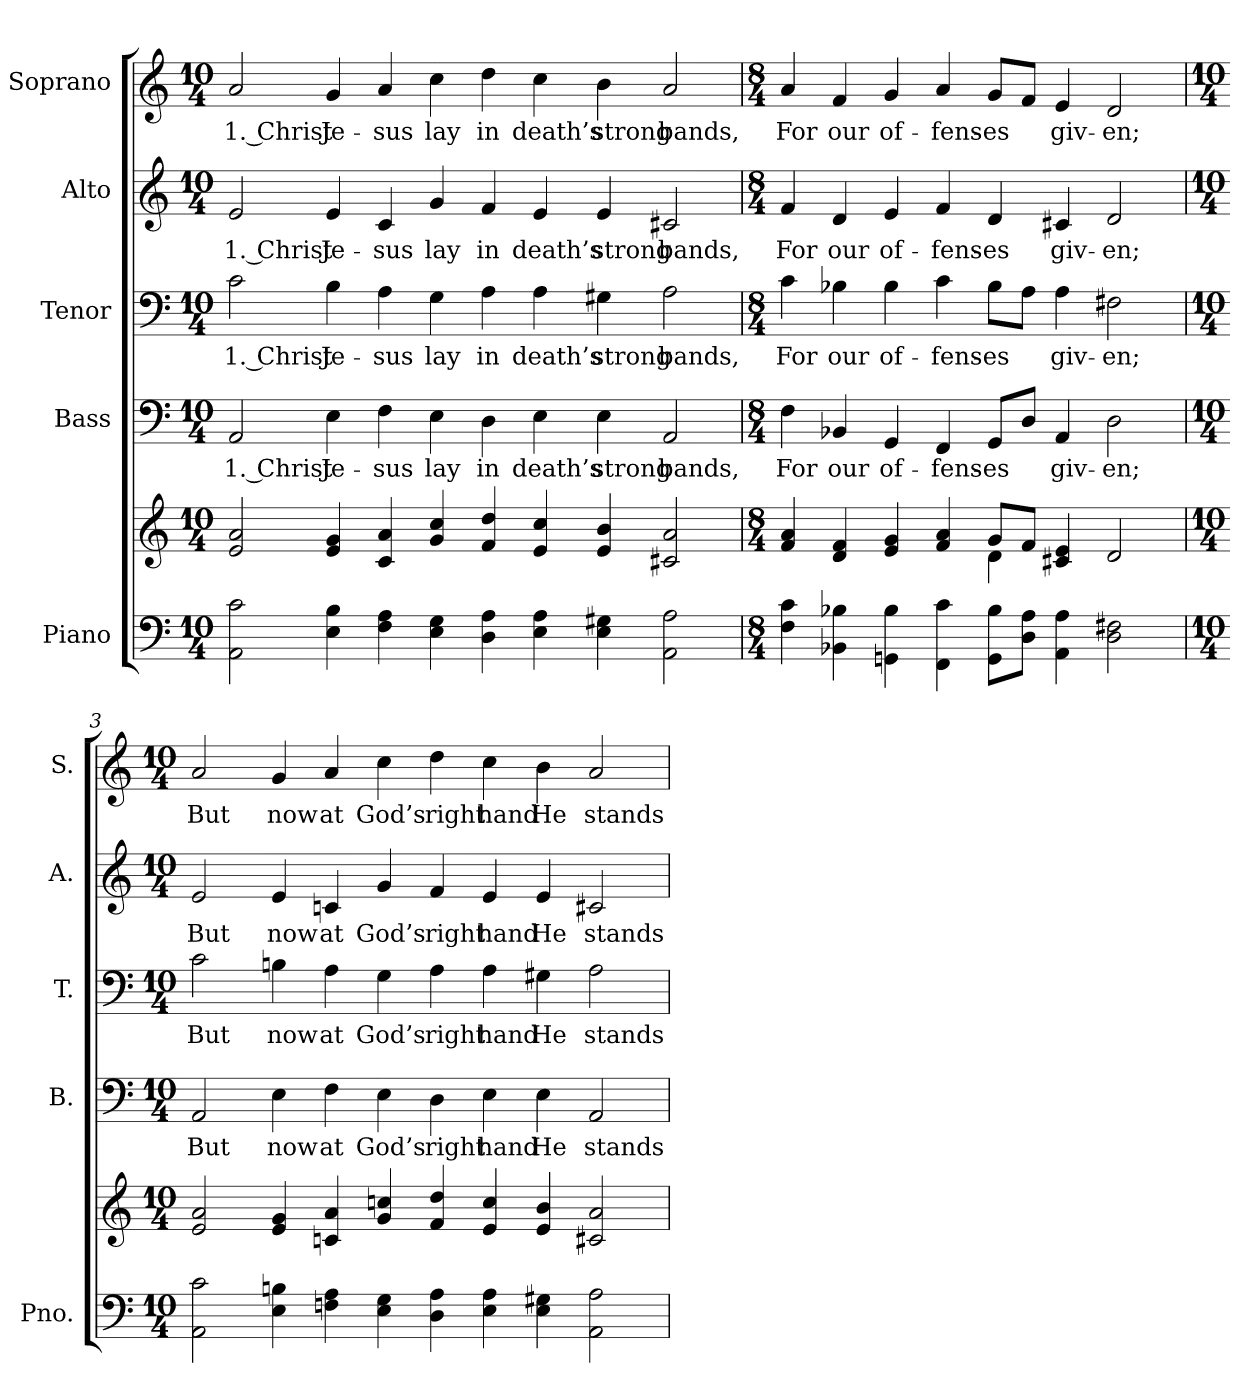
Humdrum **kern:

**kern	**kern	**kern	**text	**kern	**text	**kern	**text	**kern	**text
*part5	*part5	*part4	*part4	*part3	*part3	*part2	*part2	*part1	*part1
*staff6	*staff5	*staff4	*staff4	*staff3	*staff3	*staff2	*staff2	*staff1	*staff1
*I"Piano	*	*I"Bass	*	*I"Tenor	*	*I"Alto	*	*I"Soprano	*
*I'Pno.	*	*I'B.	*	*I'T.	*	*I'A.	*	*I'S.	*
!!LO:PB:g=z
*clefF4	*clefG2	*clefF4	*	*clefF4	*	*clefG2	*	*clefG2	*
*k[]	*k[]	*k[]	*	*k[]	*	*k[]	*	*k[]	*
*C:	*C:	*C:	*	*C:	*	*C:	*	*C:	*
*M10/4	*M10/4	*M10/4	*	*M10/4	*	*M10/4	*	*M10/4	*
*MM135	*MM135	*MM135	*	*MM135	*	*MM135	*	*MM135	*
=1	=1	=1	=1	=1	=1	=1	=1	=1	=1
!	!	!	!LO:LY:b:color=#000000	!	!	!	!	!	!
!	!	!	!	!	!LO:LY:b:color=#000000	!	!	!	!
!	!	!	!	!	!	!	!LO:LY:b:color=#000000	!	!
!	!	!	!	!	!	!	!	!	!LO:LY:b:color=#000000
2AAi\ 2ci	2ei/ 2ai	2AAi/	1. Christ	2ci\	1. Christ	2ei/	1. Christ	2ai/	1. Christ
!	!	!	!LO:LY:b:color=#000000	!	!	!	!	!	!
!	!	!	!	!	!LO:LY:b:color=#000000	!	!	!	!
!	!	!	!	!	!	!	!LO:LY:b:color=#000000	!	!
!	!	!	!	!	!	!	!	!	!LO:LY:b:color=#000000
4Ei\ 4Bi	4ei/ 4gi	4Ei\	Je-	4Bi\	Je-	4ei/	Je-	4gi/	Je-
!	!	!	!LO:LY:b:color=#000000	!	!	!	!	!	!
!	!	!	!	!	!LO:LY:b:color=#000000	!	!	!	!
!	!	!	!	!	!	!	!LO:LY:b:color=#000000	!	!
!	!	!	!	!	!	!	!	!	!LO:LY:b:color=#000000
4Fi\ 4Ai	4ci/ 4ai	4Fi\	-sus	4Ai\	-sus	4ci/	-sus	4ai/	-sus
!	!	!	!LO:LY:b:color=#000000	!	!	!	!	!	!
!	!	!	!	!	!LO:LY:b:color=#000000	!	!	!	!
!	!	!	!	!	!	!	!LO:LY:b:color=#000000	!	!
!	!	!	!	!	!	!	!	!	!LO:LY:b:color=#000000
4Ei\ 4Gi	4gi/ 4cci	4Ei\	lay	4Gi\	lay	4gi/	lay	4cci\	lay
!	!	!	!LO:LY:b:color=#000000	!	!	!	!	!	!
!	!	!	!	!	!LO:LY:b:color=#000000	!	!	!	!
!	!	!	!	!	!	!	!LO:LY:b:color=#000000	!	!
!	!	!	!	!	!	!	!	!	!LO:LY:b:color=#000000
4Di\ 4Ai	4fi/ 4ddi	4Di\	in	4Ai\	in	4fi/	in	4ddi\	in
!	!	!	!LO:LY:b:color=#000000	!	!	!	!	!	!
!	!	!	!	!	!LO:LY:b:color=#000000	!	!	!	!
!	!	!	!	!	!	!	!LO:LY:b:color=#000000	!	!
!	!	!	!	!	!	!	!	!	!LO:LY:b:color=#000000
4Ei\ 4Ai	4ei/ 4cci	4Ei\	death’s	4Ai\	death’s	4ei/	death’s	4cci\	death’s
!	!	!	!LO:LY:b:color=#000000	!	!	!	!	!	!
!	!	!	!	!	!LO:LY:b:color=#000000	!	!	!	!
!	!	!	!	!	!	!	!LO:LY:b:color=#000000	!	!
!	!	!	!	!	!	!	!	!	!LO:LY:b:color=#000000
4Ei\ 4G#Xi	4ei/ 4bi	4Ei\	strong	4G#Xi\	strong	4ei/	strong	4bi\	strong
!	!	!	!LO:LY:b:color=#000000	!	!	!	!	!	!
!	!	!	!	!	!LO:LY:b:color=#000000	!	!	!	!
!	!	!	!	!	!	!	!LO:LY:b:color=#000000	!	!
!	!	!	!	!	!	!	!	!	!LO:LY:b:color=#000000
2AAi\ 2Ai	2c#Xi/ 2ai	2AAi/	bands,	2Ai\	bands,	2c#Xi/	bands,	2ai/	bands,
!!LO:PB:g=z
=2	=2	=2	=2	=2	=2	=2	=2	=2	=2
*M8/4	*M8/4	*M8/4	*	*M8/4	*	*M8/4	*	*M8/4	*
*	*^	*	*	*	*	*	*	*	*
!	!	!	!	!LO:LY:b:color=#000000	!	!	!	!	!	!
!	!	!	!	!	!	!LO:LY:b:color=#000000	!	!	!	!
!	!	!	!	!	!	!	!	!LO:LY:b:color=#000000	!	!
!	!	!	!	!	!	!	!	!	!	!LO:LY:b:color=#000000
4Fi\ 4ci	4fi/ 4ai	1ryy	4Fi\	For	4ci\	For	4fi/	For	4ai/	For
!	!	!	!	!LO:LY:b:color=#000000	!	!	!	!	!	!
!	!	!	!	!	!	!LO:LY:b:color=#000000	!	!	!	!
!	!	!	!	!	!	!	!	!LO:LY:b:color=#000000	!	!
!	!	!	!	!	!	!	!	!	!	!LO:LY:b:color=#000000
4BB-Xi\ 4B-Xi	4di/ 4fi	.	4BB-Xi/	our	4B-Xi\	our	4di/	our	4fi/	our
!	!	!	!	!LO:LY:b:color=#000000	!	!	!	!	!	!
!	!	!	!	!	!	!LO:LY:b:color=#000000	!	!	!	!
!	!	!	!	!	!	!	!	!LO:LY:b:color=#000000	!	!
!	!	!	!	!	!	!	!	!	!	!LO:LY:b:color=#000000
4GGni\ 4B-i	4ei/ 4gi	.	4GGi/	of-	4B-i\	of-	4ei/	of-	4gi/	of-
!	!	!	!	!LO:LY:b:color=#000000	!	!	!	!	!	!
!	!	!	!	!	!	!LO:LY:b:color=#000000	!	!	!	!
!	!	!	!	!	!	!	!	!LO:LY:b:color=#000000	!	!
!	!	!	!	!	!	!	!	!	!	!LO:LY:b:color=#000000
4FFi\ 4ci	4fi/ 4ai	.	4FFi/	-fens-	4ci\	-fens-	4fi/	-fens-	4ai/	-fens-
!	!	!	!	!LO:LY:b:color=#000000	!	!	!	!	!	!
!	!	!	!	!	!	!LO:LY:b:color=#000000	!	!	!	!
!	!	!	!	!	!	!	!	!LO:LY:b:color=#000000	!	!
!	!	!	!	!	!	!	!	!	!	!LO:LY:b:color=#000000
8GGi\ 8B-iL	8gi/L	4di\	8GGi/L	-es	8B-i\L	-es	4di/	-es	8gi/L	-es
8Di\ 8AiJ	8fi/J	.	8Di/J	.	8Ai\J	.	.	.	8fi/J	.
!	!	!	!	!LO:LY:b:color=#000000	!	!	!	!	!	!
!	!	!	!	!	!	!LO:LY:b:color=#000000	!	!	!	!
!	!	!	!	!	!	!	!	!LO:LY:b:color=#000000	!	!
!	!	!	!	!	!	!	!	!	!	!LO:LY:b:color=#000000
4AAi\ 4Ai	4c#Xi/ 4ei	4ryy	4AAi/	giv-	4Ai\	giv-	4c#Xi/	giv-	4ei/	giv-
!	!	!	!	!LO:LY:b:color=#000000	!	!	!	!	!	!
!	!	!	!	!	!	!LO:LY:b:color=#000000	!	!	!	!
!	!	!	!	!	!	!	!	!LO:LY:b:color=#000000	!	!
!	!	!	!	!	!	!	!	!	!	!LO:LY:b:color=#000000
2Di\ 2F#Xi	2di/	2ryy	2Di\	-en;	2F#Xi\	-en;	2di/	-en;	2di/	-en;
*	*v	*v	*	*	*	*	*	*	*	*
!!LO:PB:g=z
=3	=3	=3	=3	=3	=3	=3	=3	=3	=3
*M10/4	*M10/4	*M10/4	*	*M10/4	*	*M10/4	*	*M10/4	*
*	*^	*	*	*	*	*	*	*	*
!	!	!	!	!LO:LY:b:color=#000000	!	!	!	!	!	!
*	*v	*v	*	*	*	*	*	*	*	*
*	*^	*	*	*	*	*	*	*	*
!	!	!	!	!	!	!LO:LY:b:color=#000000	!	!	!	!
*	*v	*v	*	*	*	*	*	*	*	*
*	*^	*	*	*	*	*	*	*	*
!	!	!	!	!	!	!	!	!LO:LY:b:color=#000000	!	!
*	*v	*v	*	*	*	*	*	*	*	*
*	*^	*	*	*	*	*	*	*	*
!	!	!	!	!	!	!	!	!	!	!LO:LY:b:color=#000000
*	*v	*v	*	*	*	*	*	*	*	*
2AAi\ 2ci	2ei/ 2ai	2AAi/	But	2ci\	But	2ei/	But	2ai/	But
!	!	!	!LO:LY:b:color=#000000	!	!	!	!	!	!
!	!	!	!	!	!LO:LY:b:color=#000000	!	!	!	!
!	!	!	!	!	!	!	!LO:LY:b:color=#000000	!	!
!	!	!	!	!	!	!	!	!	!LO:LY:b:color=#000000
4Ei\ 4Bni	4ei/ 4gi	4Ei\	now	4Bni\	now	4ei/	now	4gi/	now
!	!	!	!LO:LY:b:color=#000000	!	!	!	!	!	!
!	!	!	!	!	!LO:LY:b:color=#000000	!	!	!	!
!	!	!	!	!	!	!	!LO:LY:b:color=#000000	!	!
!	!	!	!	!	!	!	!	!	!LO:LY:b:color=#000000
4Fni\ 4Ai	4cni/ 4ai	4Fi\	at	4Ai\	at	4cni/	at	4ai/	at
!	!	!	!LO:LY:b:color=#000000	!	!	!	!	!	!
!	!	!	!	!	!LO:LY:b:color=#000000	!	!	!	!
!	!	!	!	!	!	!	!LO:LY:b:color=#000000	!	!
!	!	!	!	!	!	!	!	!	!LO:LY:b:color=#000000
4Ei\ 4Gi	4gi/ 4ccni	4Ei\	God’s	4Gi\	God’s	4gi/	God’s	4cci\	God’s
!	!	!	!LO:LY:b:color=#000000	!	!	!	!	!	!
!	!	!	!	!	!LO:LY:b:color=#000000	!	!	!	!
!	!	!	!	!	!	!	!LO:LY:b:color=#000000	!	!
!	!	!	!	!	!	!	!	!	!LO:LY:b:color=#000000
4Di\ 4Ai	4fi/ 4ddi	4Di\	right	4Ai\	right	4fi/	right	4ddi\	right
!	!	!	!LO:LY:b:color=#000000	!	!	!	!	!	!
!	!	!	!	!	!LO:LY:b:color=#000000	!	!	!	!
!	!	!	!	!	!	!	!LO:LY:b:color=#000000	!	!
!	!	!	!	!	!	!	!	!	!LO:LY:b:color=#000000
4Ei\ 4Ai	4ei/ 4cci	4Ei\	hand	4Ai\	hand	4ei/	hand	4cci\	hand
!	!	!	!LO:LY:b:color=#000000	!	!	!	!	!	!
!	!	!	!	!	!LO:LY:b:color=#000000	!	!	!	!
!	!	!	!	!	!	!	!LO:LY:b:color=#000000	!	!
!	!	!	!	!	!	!	!	!	!LO:LY:b:color=#000000
4Ei\ 4G#Xi	4ei/ 4bi	4Ei\	He	4G#Xi\	He	4ei/	He	4bi\	He
!	!	!	!LO:LY:b:color=#000000	!	!	!	!	!	!
!	!	!	!	!	!LO:LY:b:color=#000000	!	!	!	!
!	!	!	!	!	!	!	!LO:LY:b:color=#000000	!	!
!	!	!	!	!	!	!	!	!	!LO:LY:b:color=#000000
2AAi\ 2Ai	2c#Xi/ 2ai	2AAi/	stands	2Ai\	stands	2c#Xi/	stands	2ai/	stands
=	=	=	=	=	=	=	=	=	=
*-	*-	*-	*-	*-	*-	*-	*-	*-	*-
